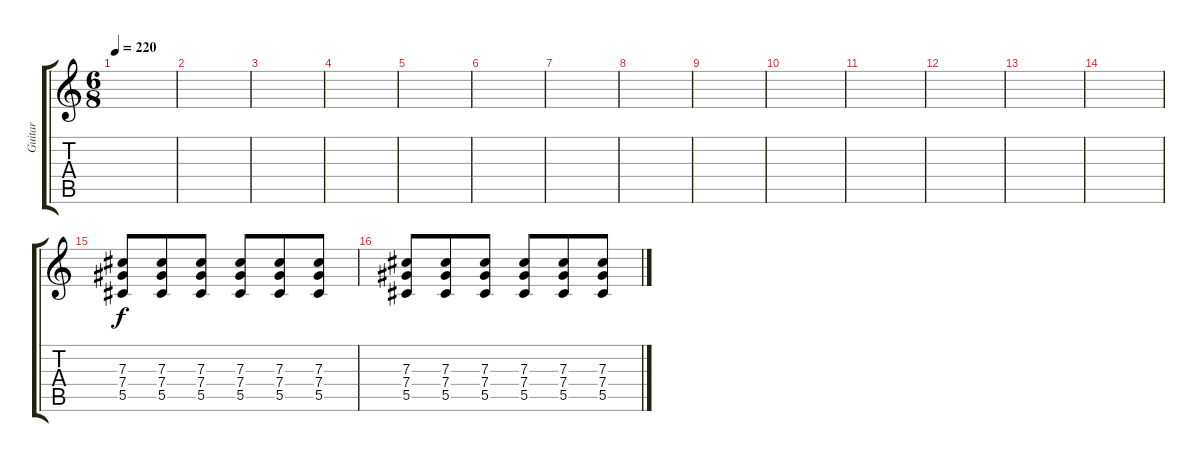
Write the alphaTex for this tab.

\track ("Guitar" "Guitar") {instrument distortionguitar}
\staff {score tabs}
\tuning (Eb4 Bb3 Gb3 Db3 Ab2 Eb2) {hide}
\ts (6 8)
\tempo 220
\clef g2
\ks c
|
|
|
|
|
|
|
|
|
|
|
|
|
|
(7.3 7.4 5.5).8{volume 10} (7.3 7.4 5.5).8 (7.3 7.4 5.5).8 (7.3 7.4 5.5).8 (7.3 7.4 5.5).8 (7.3 7.4 5.5).8 |
(7.3 7.4 5.5).8 (7.3 7.4 5.5).8 (7.3 7.4 5.5).8 (7.3 7.4 5.5).8 (7.3 7.4 5.5).8 (7.3 7.4 5.5).8
